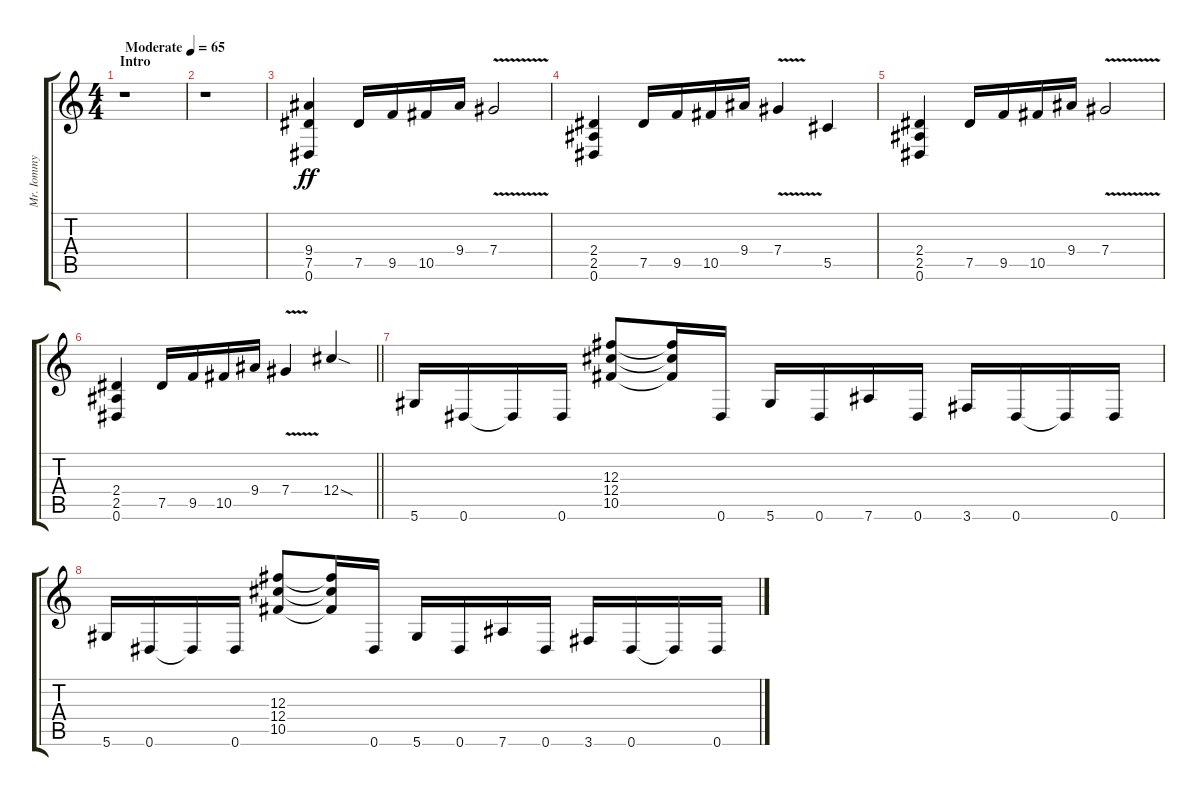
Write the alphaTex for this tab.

\track ("Mr. Iommy" "Mr. Iommy") {instrument distortionguitar}
\staff {score tabs}
\tuning (Eb4 Bb3 Gb3 Db3 Ab2 Eb2) {hide}
\ts (4 4)
\section ("" "Intro")
\tempo (65 "Moderate")
\clef g2
\ks c
r.1{dy ff instrument distortionguitar} |
r.1 |
(9.4 7.5 0.6).4 7.5.16 9.5.16 10.5.16 9.4.16 7.4{v}.2 |
(2.4 2.5 0.6).4 7.5.16 9.5.16 10.5.16 9.4.16 7.4{v}.4 5.5.4 |
(2.4 2.5 0.6).4 7.5.16 9.5.16 10.5.16 9.4.16 7.4{v}.2 |
\barLineRight lightlight
(2.4 2.5 0.6).4 7.5.16 9.5.16 10.5.16 9.4.16 7.4{v}.4 12.4{sod}.4{beam Up} |
5.6.16 0.6.16 0.6{t}.16 0.6.16 (12.3 12.4 10.5).8 (12.3{t} 12.4{t} 10.5{t}).16 0.6.16 5.6.16 0.6.16 7.6.16 0.6.16 3.6.16 0.6.16 0.6{t}.16 0.6.16 |
5.6.16 0.6.16 0.6{t}.16 0.6.16 (12.3 12.4 10.5).8 (12.3{t} 12.4{t} 10.5{t}).16 0.6.16 5.6.16 0.6.16 7.6.16 0.6.16 3.6.16 0.6.16 0.6{t}.16 0.6.16
